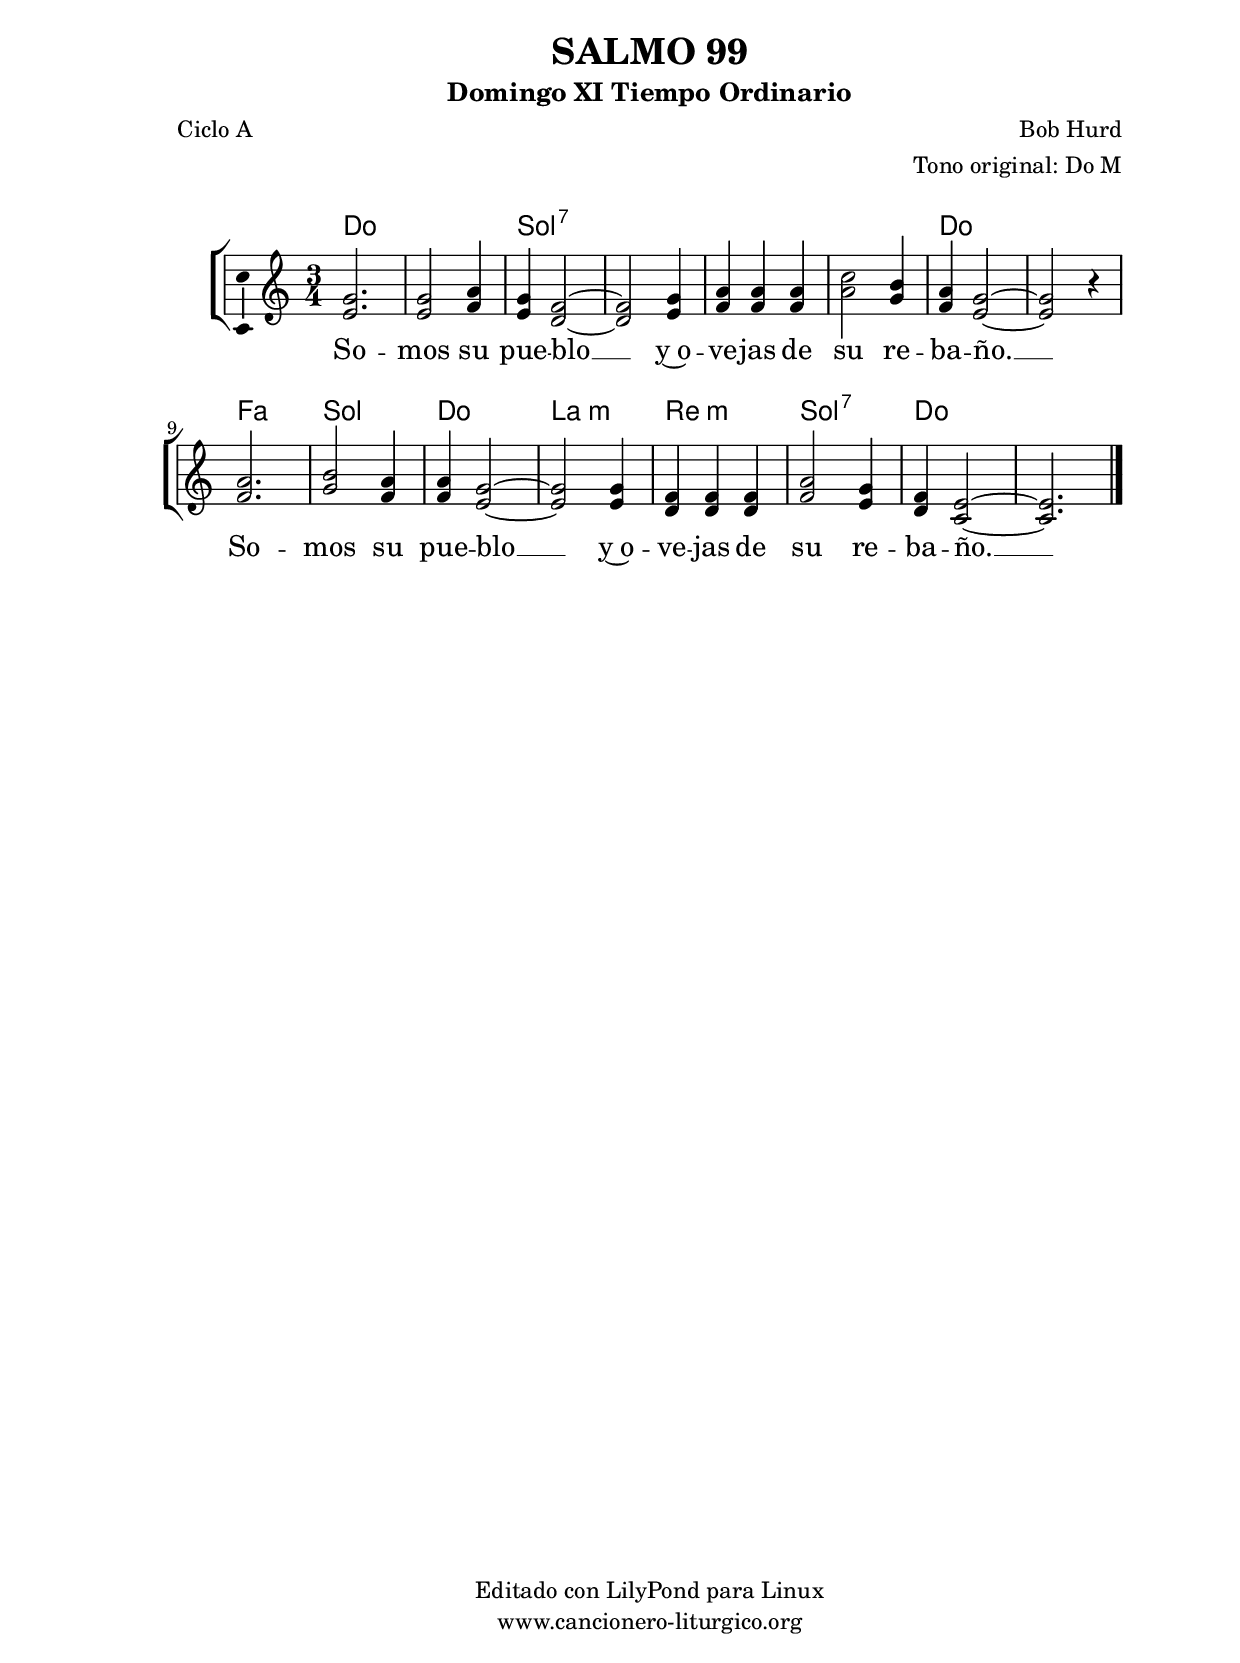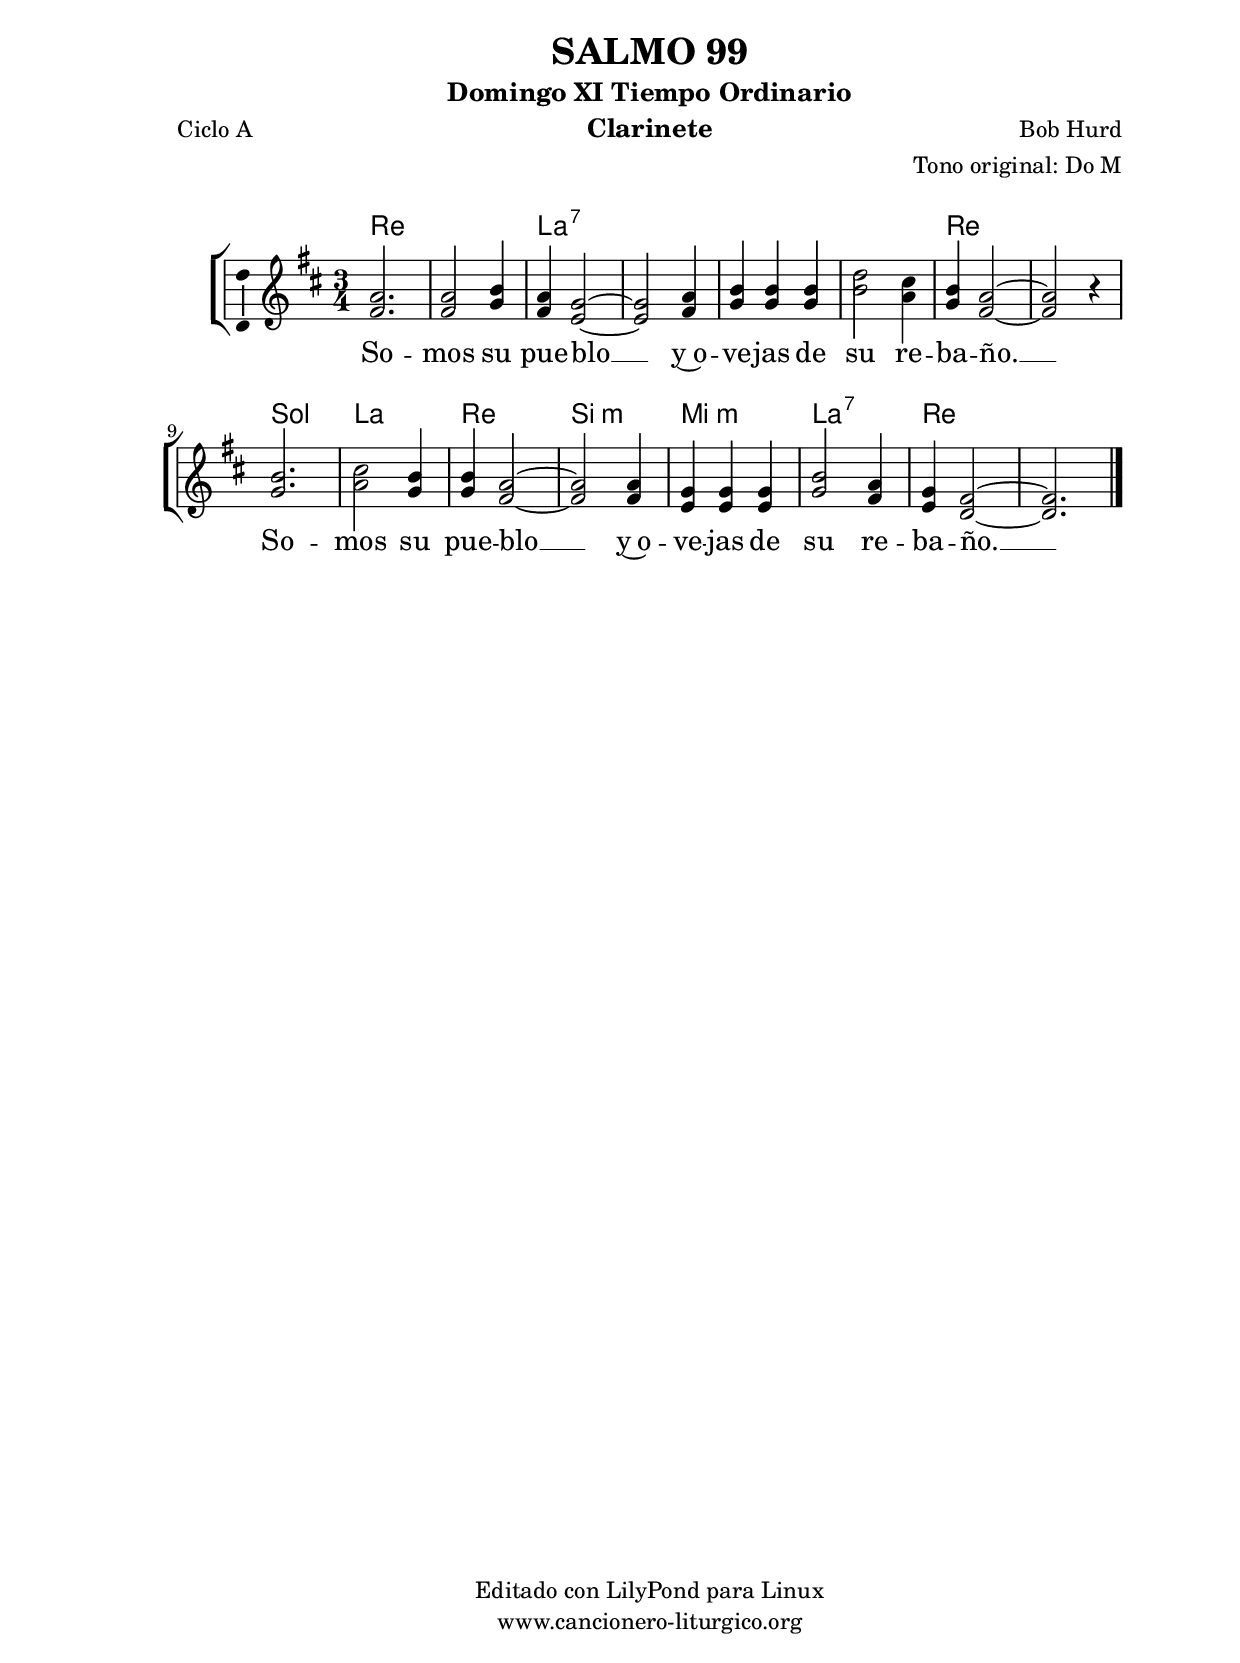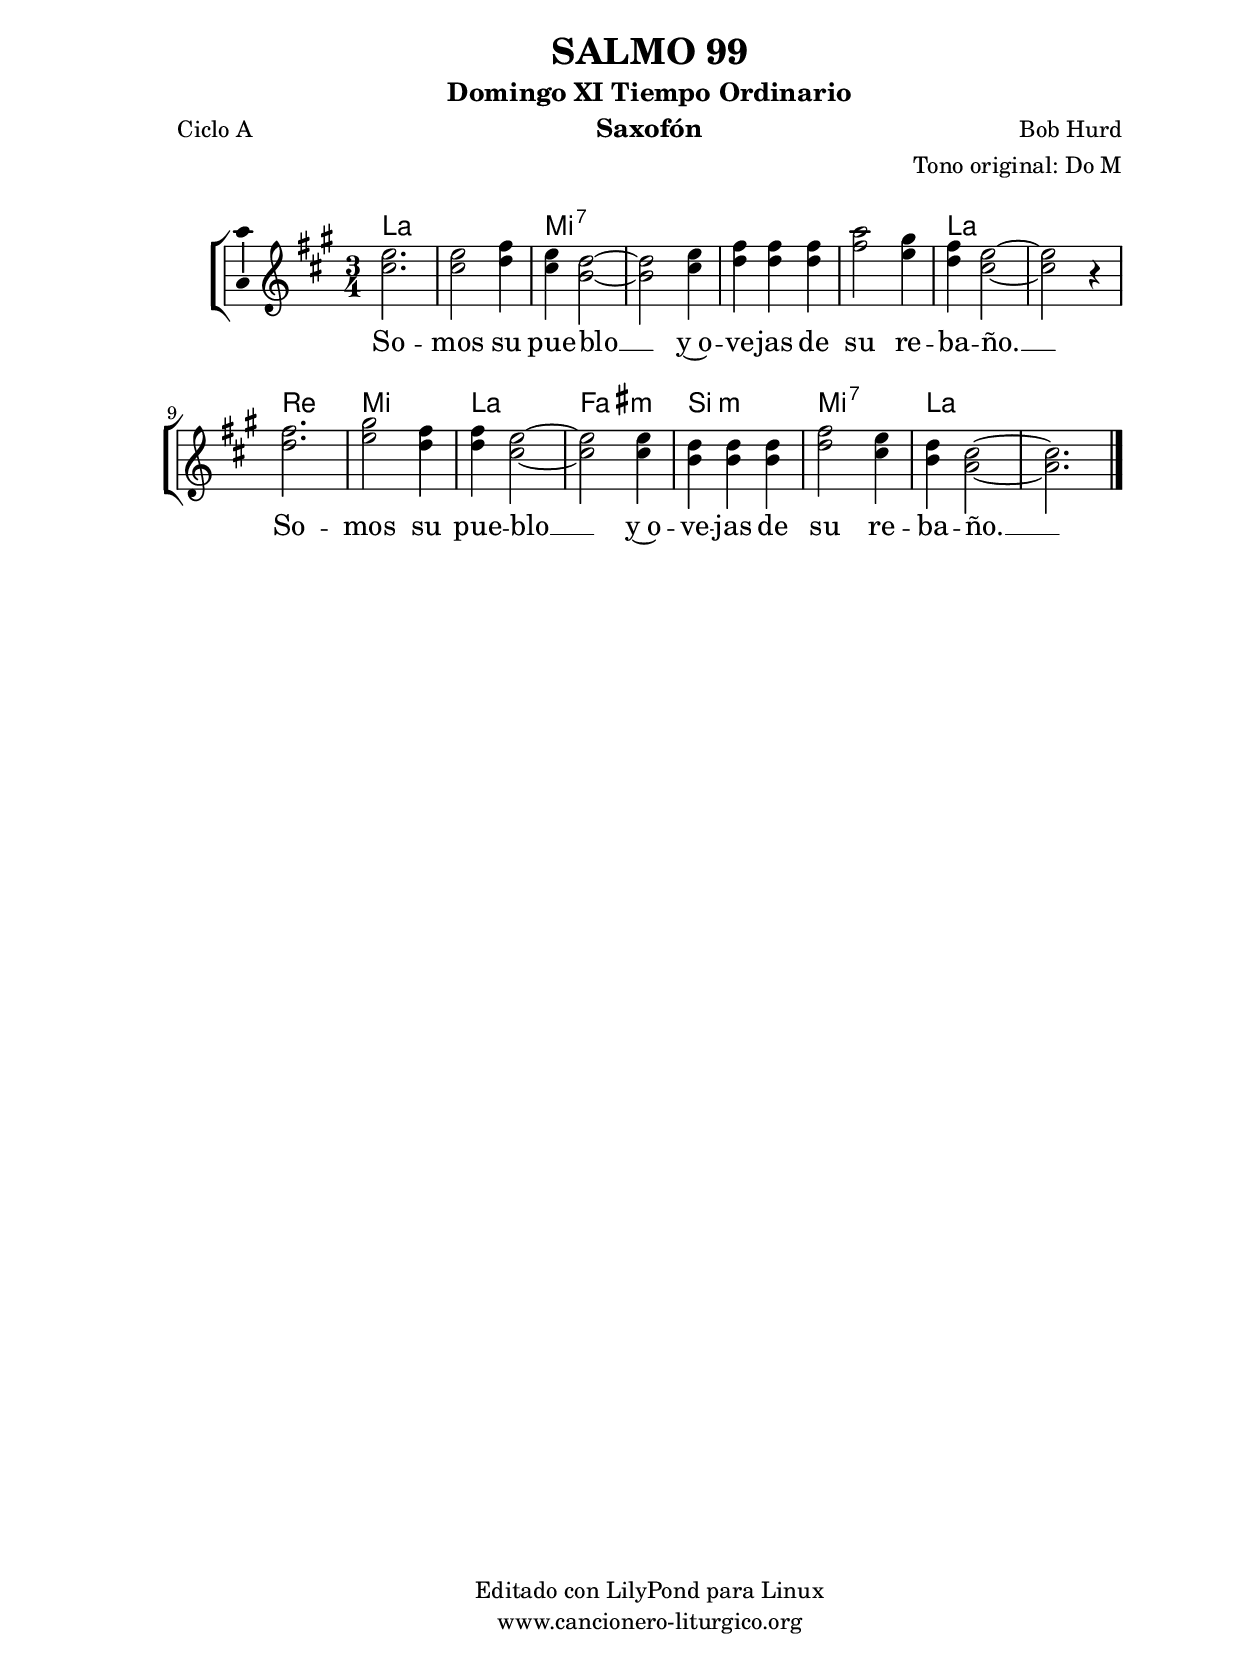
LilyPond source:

%
%para convertir .midi en .wav:
%timidity filename.midi -Ow -o finename.wav
%
%
%Para convertir de .wav a .mp3:
%lame -h -m j filename.wav
%
%
%para escuchar el midi:
%timidity nombrefichero.midi
%


%versión de lilypond para la que se ha escrito esta partitura:
\version "2.16.0"

	%Tamaño papel
	#(set-default-paper-size "a4")
	%Tamaño partitura
	#(set-global-staff-size 20)
	%No responde al pulsar sobre una nota
	#(ly:set-option 'point-and-click #f)

%parámetros del encabezamiento:
\header {
	title = "SALMO 99"
	subtitle = "Domingo XI Tiempo Ordinario"
	composer = "Bob Hurd"
	poet = "Ciclo A"
	meter = ""
	arranger = "Tono original: Do M"
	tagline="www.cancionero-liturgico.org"
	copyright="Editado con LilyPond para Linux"
	tiempo = "Ordinario"
	usos = "Salmo"
	letra = "Somos su pueblo y ovejas de su rebaño."
	}

%parámetros asociados al papel:
\paper  {
	oddHeaderMarkup = \markup {\fill-line { \on-the-fly #not-first-page \fromproperty #'header:title \on-the-fly #not-first-page \fromproperty #'header:composer }}
	evenHeaderMarkup = \markup {\fill-line { \fromproperty #'header:composer \fromproperty #'header:title }}
	#(set-paper-size "a4")
	print-page-number = ##f
	first-page-number = 1
	print-first-page-number = ##f
%	head-separation = 3.0 \cm
	top-margin = 2.0 \cm
	bottom-margin = 0.5\cm
%%%	bottom-margin = -1.0\cm
	left-margin = 3.0 \cm
	line-width = 16.0 \cm 
	indent = 8\mm
	interscoreline = 2.\mm
	between-system-space = 15\mm
%	para que las partituras no llenen la hoja:
	ragged-bottom = ##t
%	idem para la última hoja:
	ragged-last-bottom = ##f
%	para que las partituras llenen el ancho del papel:
	ragged-last = ##f
	after-title-space = 2.5 \cm
%page-count=1
%system-count=8

	%Flexible Vertical Spacing
%	markup-markup-spacing =
%	#'((basic-distance . 15) (minimum-distance . 15) (padding . 3))
	markup-system-spacing =
	#'((basic-distance . 15) (minimum-distance . 15) (padding . 3))
	system-system-spacing =
	#'((basic-distance . 15) (minimum-distance . 15) (padding . 3))
	score-system-spacing =
	#'((basic-distance . 15) (minimum-distance . 15) (padding . 5))
%	top-system-spacing = % header
%	#'((basic-distance . 8) (minimum-distance . 0) (padding . 3))
%	top-markup-spacing =
%	#'((basic-distance . 20) (minimum-distance . 20) (padding . 3))
	last-bottom-spacing = % footer
	#'((basic-distance . 5) (minimum-distance . 5) (padding . 3))
%	score-markup-spacing =
%	#'((basic-distance . 16) (minimum-distance . 13) (padding . 3))

	}


%parámetros que afectan a toda la partitura:
global =  {
	%clave de sol (G):
	\clef G
	%armadura:
%	\transpose f a
	\key c \major
	\tempo 4=172
	\set Score.tempoHideNote = ##t
	}


acordes = {
	\italianChords
	\chordmode {
%	\transpose f a
{

c2. c g:7 g:7 g:7 g:7 c c f g c a:m d:m g:7 c c

	}
	}
}

melodia = 
%	\transpose f a
{
	\relative c'{
	\time 3/4

<e g>2.
<e g>2 <f a>4
<e g>4 <d f>2~
<d f>2 <e g>4
<f a>4 <f a> <f a>
<a c>2 <g b>4
<f a>4 <e g>2~
<e g>2 r4
<f a>2.
<g b>2 <f a>4
<f a>4 <e g>2~
<e g>2 <e g>4
<d f>4 <d f> <d f>
<f a>2 <e g>4
<d f>4 <c e>2~
<c e>2.

	\bar "|."
	}
	}


texto = \lyricmode {
So -- mos su pue -- blo __
y~o -- ve -- jas de su re -- ba -- ño. __
So -- mos su pue -- blo __
y~o -- ve -- jas de su re -- ba -- ño. __
	}


acordesStaff = \context ChordNames = acordesStaff <<
	\set chordChanges = ##t
	\acordes
	>>


vozStaff = \context Voice = vozStaff
\with {\consists "Ambitus_engraver"}
<<
%	\set Staff.instrumentName = ""
%	\set Staff.shortInstrumentName = ""
%	\set Staff.midiInstrument = #"clarinet"
%	\set Staff.midiInstrument = #"cello"
%	\set Staff.midiInstrument = #"flute"
	\set Staff.midiInstrument = #"electric guitar (jazz)"
%	\set Staff.midiInstrument = #"english horn"
%	\set Staff.midiInstrument = #"violin"
%	\set Staff.midiInstrument = #"glockenspiel"
	\set Staff.midiMinimumVolume = #0.7
	\set Staff.midiMaximumVolume = #0.9
	\global
	\melodia
	>>


textoStaff = \context Lyrics = textoStaff <<
	\lyricsto vozStaff \texto
	>>

\book {
	\score {
		\context ChoirStaff {
			\override StaffGroup.SystemStartBracket #'collapse-height = #1
			\override Score.SystemStartBar #'collapse-height = #1
			<<
			\acordesStaff
			\vozStaff
			\textoStaff
			>>
			}
		\layout {
	    		\context {
				\Lyrics
				\override LyricText #'font-size = #2
				}
	   		 \context {
				\Score
				%fontSize = #3
				\override StaffSymbol #'staff-space = #(magstep +3)
				%\override Beam #'thickness = #0.55
				%\override SpacingSpanner #'spacing-increment = #1.0
				%\override Slur #'height-limit = #1.5
				}
			}
		}
	\score {
		\unfoldRepeats
		\context ChoirStaff {
			<<
			\acordesStaff
			\vozStaff
			>>
			}
		\midi {
	  		\context {
	  			\Score
				tempoWholesPerMinute = #(ly:make-moment 70 4)
				}
			}
		}
	}

%Partitura para clarinete
#(define output-suffix "C")
\book {
	\header{
		instrument = "Clarinete"
		}
	\score {
		\context ChoirStaff {
			\override StaffGroup.SystemStartBracket #'collapse-height = #1
			\override Score.SystemStartBar #'collapse-height = #1
\transpose c d
			<<
			\acordesStaff
			\vozStaff
			\textoStaff
			>>
			}
		\layout {
	    		\context {
				\Lyrics
				\override LyricText #'font-size = #2
				}
	   		 \context {
				\Score
				%fontSize = #3
				\override StaffSymbol #'staff-space = #(magstep +3)
				%\override Beam #'thickness = #0.55
				%\override SpacingSpanner #'spacing-increment = #1.0
				%\override Slur #'height-limit = #1.5
				}
			}
		}
	}

%Partitura para saxofón
#(define output-suffix "S")
\book {
	\header{
		instrument = "Saxofón"
		}
	\score {
		\context ChoirStaff {
			\override StaffGroup.SystemStartBracket #'collapse-height = #1
			\override Score.SystemStartBar #'collapse-height = #1
\transpose c a
			<<
			\acordesStaff
			\vozStaff
			\textoStaff
			>>
			}
		\layout {
	    		\context {
				\Lyrics
				\override LyricText #'font-size = #2
				}
	   		 \context {
				\Score
				%fontSize = #3
				\override StaffSymbol #'staff-space = #(magstep +3)
				%\override Beam #'thickness = #0.55
				%\override SpacingSpanner #'spacing-increment = #1.0
				%\override Slur #'height-limit = #1.5
				}
			}
		}
	}

